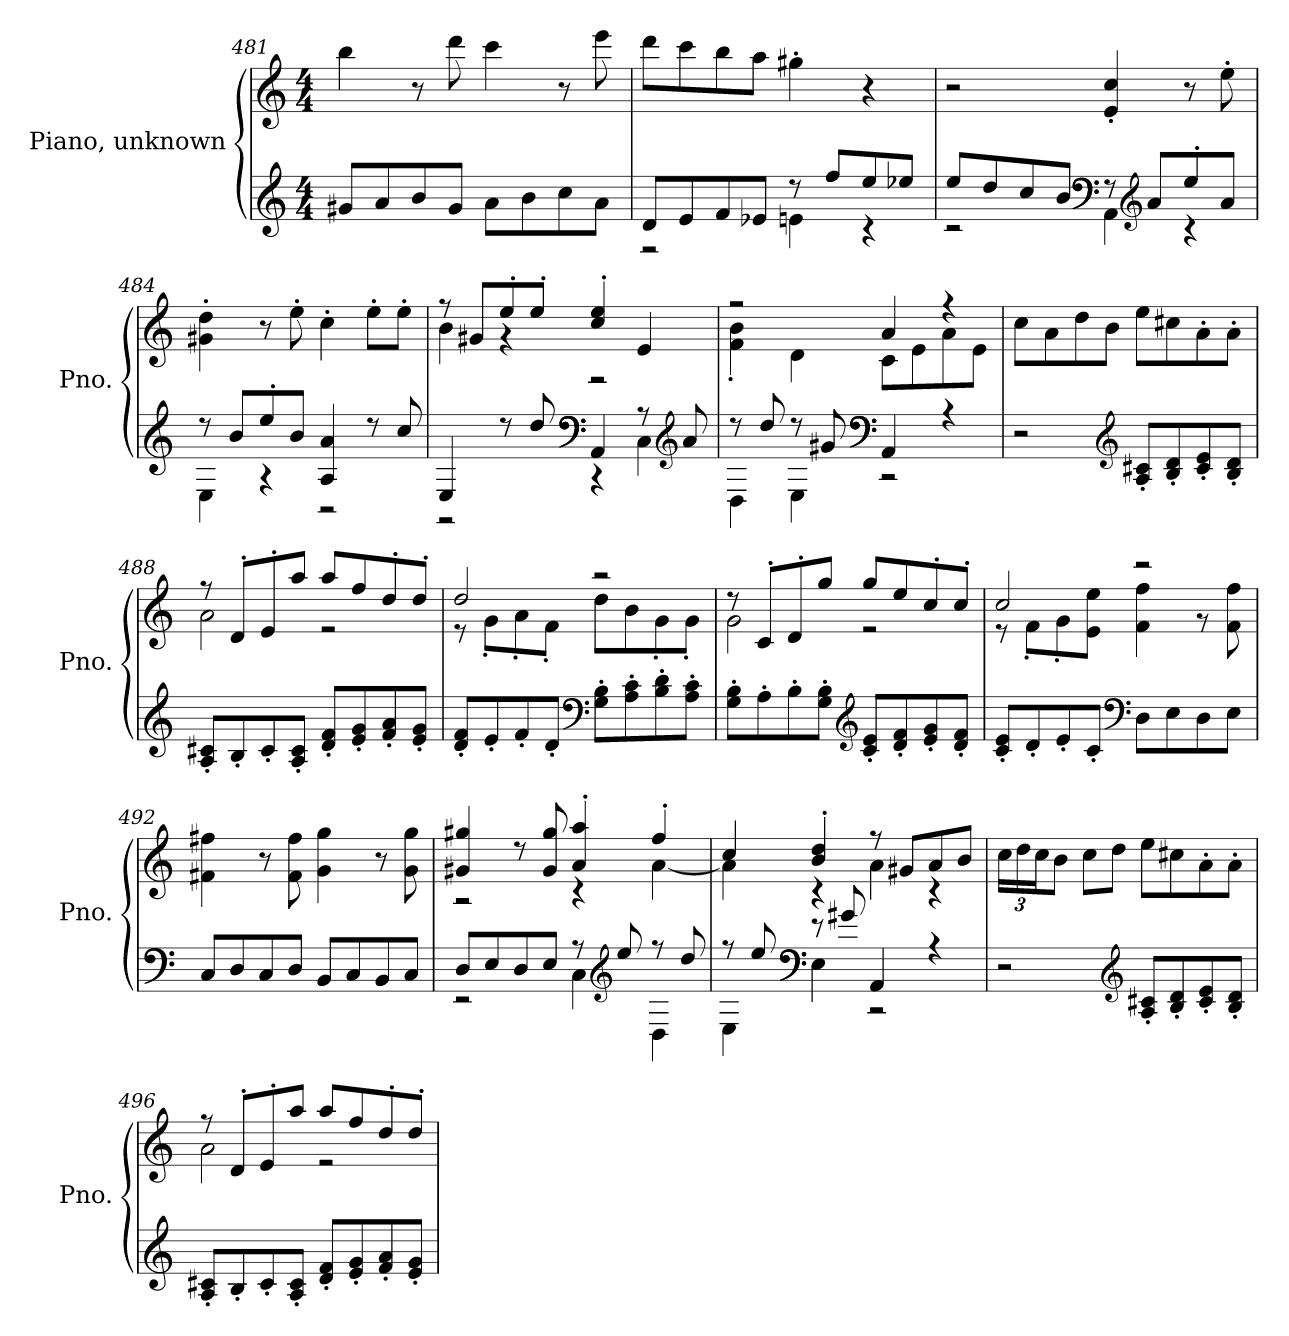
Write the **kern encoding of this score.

**kern	**kern
*part1	*part1
*staff2	*staff1
*I"Piano, unknown	*
*I'Pno.	*
*clefG2	*clefG2
*k[]	*k[]
*M4/4	*M4/4
=481	=481
8g#X/L	4bb\
8a/	.
8b/	8r
8g#/J	8ddd\
8a\L	4ccc\
8b\	.
8cc\	8r
8a\J	8eee\
=482	=482
*^	*
8d/L	2r	8ddd\L
8e/	.	8ccc\
8f/	.	8bb\
8e-X/J	.	8aa\J
8r	4en\	4gg#X'\
8ff/L	.	.
8ee/	4r	4r
8ee-X/J	.	.
=483	=483	=483
8ee/L	2r	2r
8dd/	.	.
8cc/	.	.
8b/J	.	.
*clefF4	*	*
8r	4AA\	4e/' 4cc/'
*clefG2	*	*
8a/L	.	.
8ee'/	4r	8r
8a/J	.	8ee'\
!!LO:PB:g=z
=484	=484	=484
8r	4E\	4g#X\' 4dd\'
8b/L	.	.
8ee'/	4r	8r
8b/J	.	8ee'\
4A/ 4a/	2r	4cc'\
8r	.	8ee'\L
8cc/	.	8ee'\J
=485	=485	=485
*	*	*^
4E/	2r	8r	4b\
.	.	8g#X/L	.
8r	.	8ee'/	4r
8dd/	.	8ee'/J	.
*clefF4	*	*	*
4AA/	4r	4cc/' 4ee/'	2r
8r	4C\	4e/	.
*clefG2	*	*	*
8a/	.	.	.
=486	=486	=486	=486
8r	4D\	2r	4f\' 4b\'
8dd/	.	.	.
8r	4E\	.	4d\
8g#X/	.	.	.
*clefF4	*	*	*
4AA/	2r	4a/	8c\L
.	.	.	8e\
4r	.	4r	8a\
.	.	.	8e\J
*v	*v	*	*
*	*v	*v
=487	=487
2r	8cc\L
.	8a\
.	8dd\
.	8b\J
*clefG2	*
8A/' 8c#X/'L	8ee\L
8B/' 8d/'	8cc#X\
8c#/' 8e/'	8a'\
8B/' 8d/'J	8a'\J
!!LO:LB:g=z
=488	=488
*	*^
8A/' 8c#X/'L	8r	2a\
8B'/	8d'/L	.
8c#'/	8e'/	.
8A/' 8c#/'J	8aa/J	.
8d/' 8f/'L	8aa/L	2r
8e/' 8g/'	8ff/	.
8f/' 8a/'	8dd'/	.
8e/' 8g/'J	8dd'/J	.
=489	=489	=489
8d/' 8f/'L	2dd/	8r
8e'/	.	8g'\L
8f'/	.	8a'\
8d'/J	.	8f'\J
*clefF4	*	*
8G\' 8B\'L	2r	8dd\L
8A\' 8c\'	.	8b\
8B\' 8d\'	.	8g'\
8A\' 8c\'J	.	8g'\J
=490	=490	=490
8G\' 8B\'L	8r	2g\
8A'\	8c'/L	.
8B'\	8d'/	.
8G\' 8B\'J	8gg/J	.
*clefG2	*	*
8c/' 8e/'L	8gg/L	2r
8d/' 8f/'	8ee/	.
8e/' 8g/'	8cc'/	.
8d/' 8f/'J	8cc'/J	.
=491	=491	=491
8c/' 8e/'L	2cc/	8r
8d'/	.	8f'\L
8e'/	.	8g'\
8c'/J	.	8e\ 8ee\J
*clefF4	*	*
8D\L	2r	4f\ 4ff\
8E\	.	.
8D\	.	8r
8E\J	.	8f\ 8ff\
*	*v	*v
!!LO:LB:g=z
=492	=492
8C/L	4f#X\ 4ff#X\
8D/	.
8C/	8r
8D/J	8f#\ 8ff#\
8BB/L	4g\ 4gg\
8C/	.
8BB/	8r
8C/J	8g\ 8gg\
=493	=493
*^	*^
8D/L	2r	4g#X/ 4gg#X/	2r
8E/	.	.	.
8D/	.	8r	.
8E/J	.	8g#/ 8gg#/	.
8r	4C\	4a/' 4aa/'	4r
*clefG2	*	*	*
8ee/	.	.	.
8r	4D\	4ff'/	[4a\
8dd/	.	.	.
=494	=494	=494	=494
8r	4E\	4cc/	4a\]
8ee/	.	.	.
*clefF4	*	*	*
8r	4E\	4b/' 4dd/'	4r
8g#X/	.	.	.
4AA/	2r	8r	4a\
.	.	8g#X/L	.
4r	.	8a/	4r
.	.	8b/J	.
*v	*v	*	*
*	*v	*v
!!LO:LB:g=z
=495	=495
*	*Xbrackettup
2r	24cc\LL
.	24dd\
.	24cc\J
.	8b\J
.	8cc\L
.	8dd\J
*clefG2	*
8A/' 8c#X/'L	8ee\L
8B/' 8d/'	8cc#X\
8c#/' 8e/'	8a'\
8B/' 8d/'J	8a'\J
=496	=496
*	*^
8A/' 8c#X/'L	8r	2a\
8B'/	8d'/L	.
8c#'/	8e'/	.
8A/' 8c#/'J	8aa/J	.
8d/' 8f/'L	8aa/L	2r
8e/' 8g/'	8ff/	.
8f/' 8a/'	8dd'/	.
8e/' 8g/'J	8dd'/J	.
*	*v	*v
=	=
*-	*-
